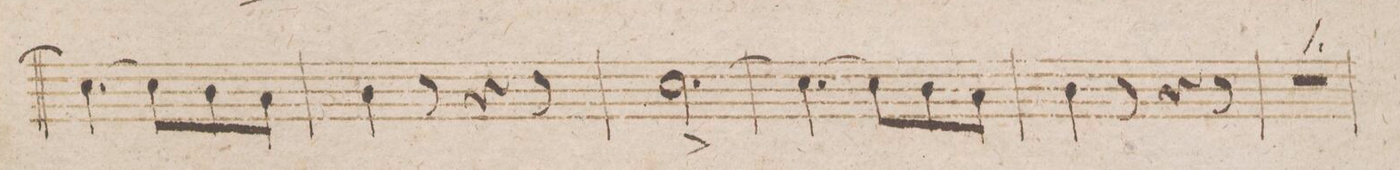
**kern	**dynam
*I"Clarinetto 2do in B.	*
*clefG2	*
*k[b-]	*
*M6/8	*
4.b-\_	.
8b-\L]	.
8a\	.
8g\J	.
=105	=105
4a\	.
8r	.
4r	.
8r	.
=106	=106
[2.b-^<\	.
=107	=107
4.b-\_	.
8b-\L]	.
8a\	.
8g\J	.
=108	=108
4a\	.
8r	.
4r	.
8r	.
=109	=109
2.r	.
=110	=110
*-	*-
